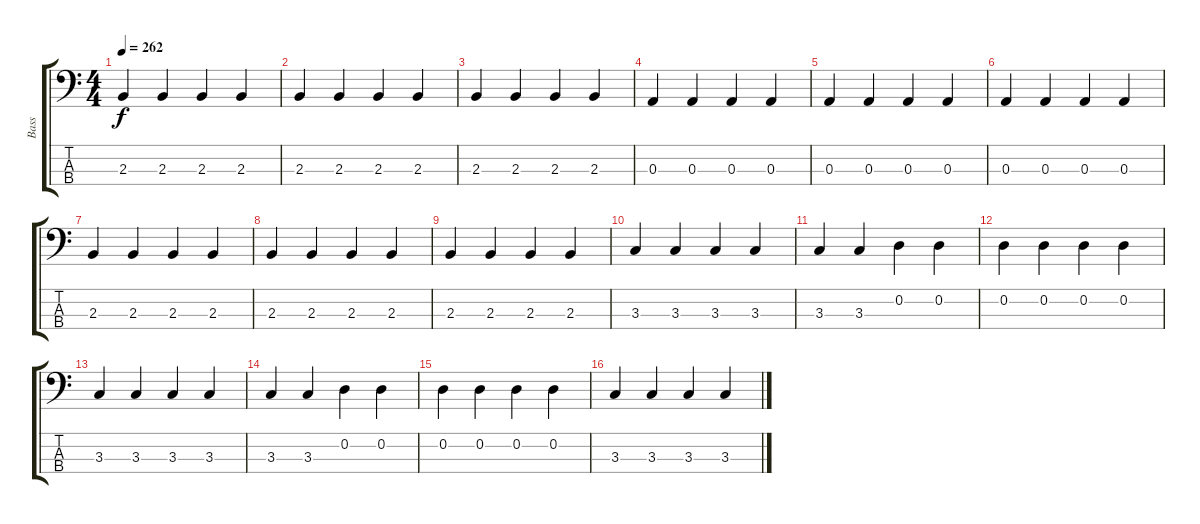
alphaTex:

\track ("Bass" "Bass") {instrument electricbassfinger}
\staff {score tabs}
\tuning (G2 D2 A1 E1) {hide}
\ts (4 4)
\tempo 262
\clef f4
\ks c
2.3.4{dy f} 2.3.4 2.3.4 2.3.4 |
2.3.4 2.3.4 2.3.4 2.3.4 |
2.3.4 2.3.4 2.3.4 2.3.4 |
0.3.4 0.3.4 0.3.4 0.3.4 |
0.3.4 0.3.4 0.3.4 0.3.4 |
0.3.4 0.3.4 0.3.4 0.3.4 |
2.3.4 2.3.4 2.3.4 2.3.4 |
2.3.4 2.3.4 2.3.4 2.3.4 |
2.3.4 2.3.4 2.3.4 2.3.4 |
3.3.4 3.3.4 3.3.4 3.3.4 |
3.3.4 3.3.4 0.2.4 0.2.4 |
0.2.4 0.2.4 0.2.4 0.2.4 |
3.3.4 3.3.4 3.3.4 3.3.4 |
3.3.4 3.3.4 0.2.4 0.2.4 |
0.2.4 0.2.4 0.2.4 0.2.4 |
3.3.4 3.3.4 3.3.4 3.3.4
